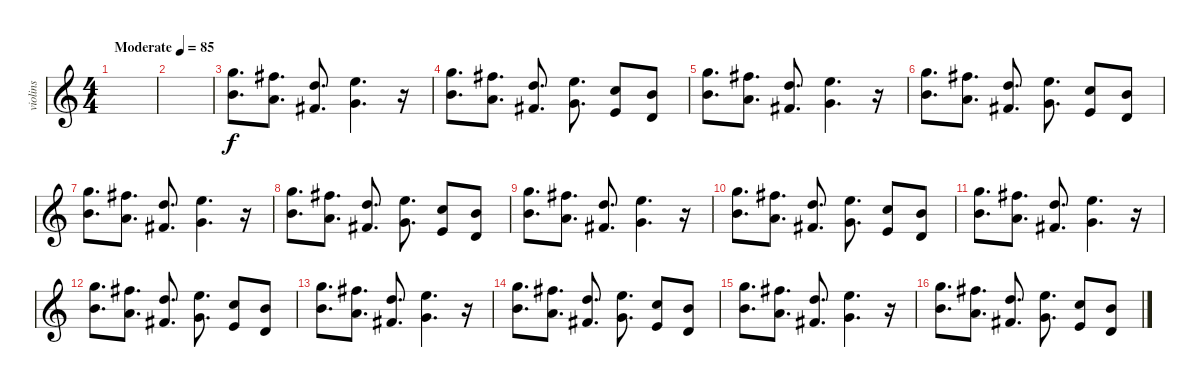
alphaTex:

\track ("violins" "violins") {instrument violin}
\staff {score}
\tuning (E4 B3 G3 D3 A2 E2) {hide}
\ts (4 4)
\tempo (85 "Moderate")
\clef g2
\ks c
|
|
(15.1 12.2).8{d} (14.1 10.2).8{d} (10.1 7.2).8{d} (12.1 8.2).4{d} r.16 |
(15.1 12.2).8{d} (14.1 10.2).8{d} (10.1 7.2).8{d} (12.1 8.2).8{d} (8.1 9.3).8 (7.1 3.2).8 |
(15.1 12.2).8{d} (14.1 10.2).8{d} (10.1 7.2).8{d} (12.1 8.2).4{d} r.16 |
(15.1 12.2).8{d} (14.1 10.2).8{d} (10.1 7.2).8{d} (12.1 8.2).8{d} (8.1 9.3).8 (7.1 3.2).8 |
(15.1 12.2).8{d} (14.1 10.2).8{d} (10.1 7.2).8{d} (12.1 8.2).4{d} r.16 |
(15.1 12.2).8{d} (14.1 10.2).8{d} (10.1 7.2).8{d} (12.1 8.2).8{d} (8.1 9.3).8 (7.1 3.2).8 |
(15.1 12.2).8{d} (14.1 10.2).8{d} (10.1 7.2).8{d} (12.1 8.2).4{d} r.16 |
(15.1 12.2).8{d} (14.1 10.2).8{d} (10.1 7.2).8{d} (12.1 8.2).8{d} (8.1 9.3).8 (7.1 3.2).8 |
(15.1 12.2).8{d} (14.1 10.2).8{d} (10.1 7.2).8{d} (12.1 8.2).4{d} r.16 |
(15.1 12.2).8{d} (14.1 10.2).8{d} (10.1 7.2).8{d} (12.1 8.2).8{d} (8.1 9.3).8 (7.1 3.2).8 |
(15.1 12.2).8{d} (14.1 10.2).8{d} (10.1 7.2).8{d} (12.1 8.2).4{d} r.16 |
(15.1 12.2).8{d} (14.1 10.2).8{d} (10.1 7.2).8{d} (12.1 8.2).8{d} (8.1 9.3).8 (7.1 3.2).8 |
(15.1 12.2).8{d} (14.1 10.2).8{d} (10.1 7.2).8{d} (12.1 8.2).4{d} r.16 |
(15.1 12.2).8{d} (14.1 10.2).8{d} (10.1 7.2).8{d} (12.1 8.2).8{d} (8.1 9.3).8 (7.1 3.2).8
